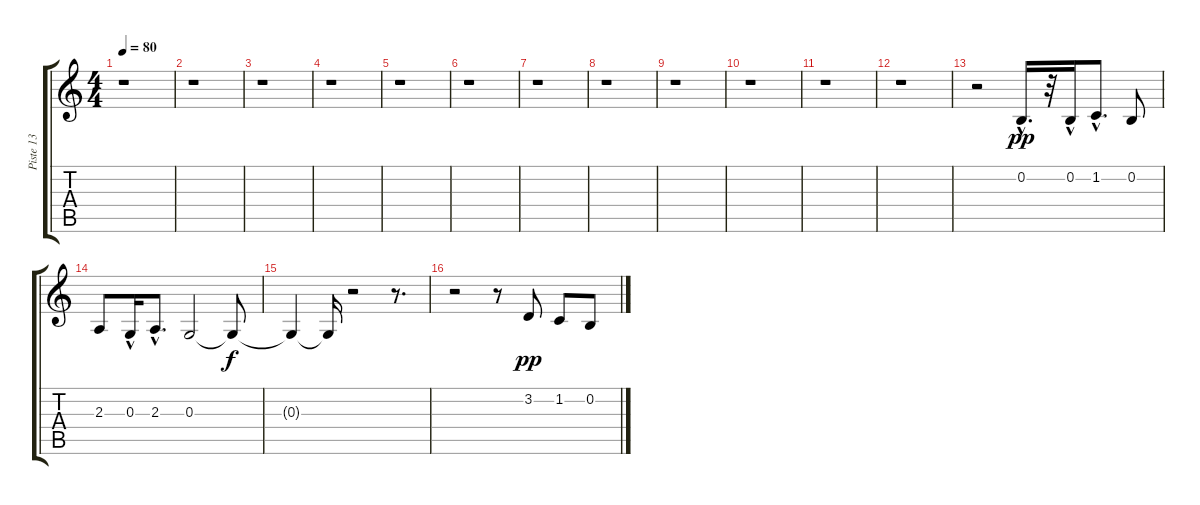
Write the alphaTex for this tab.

\track ("Piste 13" "Piste 13") {instrument englishhorn}
\staff {score tabs}
\tuning (E4 B3 G3 D3 A2 E2) {hide}
\ts (4 4)
\tempo 80
\clef g2
\ks c
r.1{dy f} |
r.1 |
r.1 |
r.1 |
r.1 |
r.1 |
r.1 |
r.1 |
r.1 |
r.1 |
r.1 |
r.1 |
r.2 0.2{hac}.16{d dy pp} r.32 0.2{hac}.16 1.2{hac}.8{d} 0.2.8 |
2.3.8 0.3{hac}.16 2.3{hac}.8{d} 0.3.2 0.3{t}.8{dy f} |
0.3{t}.4 0.3{t}.16 r.2 r.8{d} |
r.2 r.8 3.2.8{dy pp} 1.2.8 0.2.8
